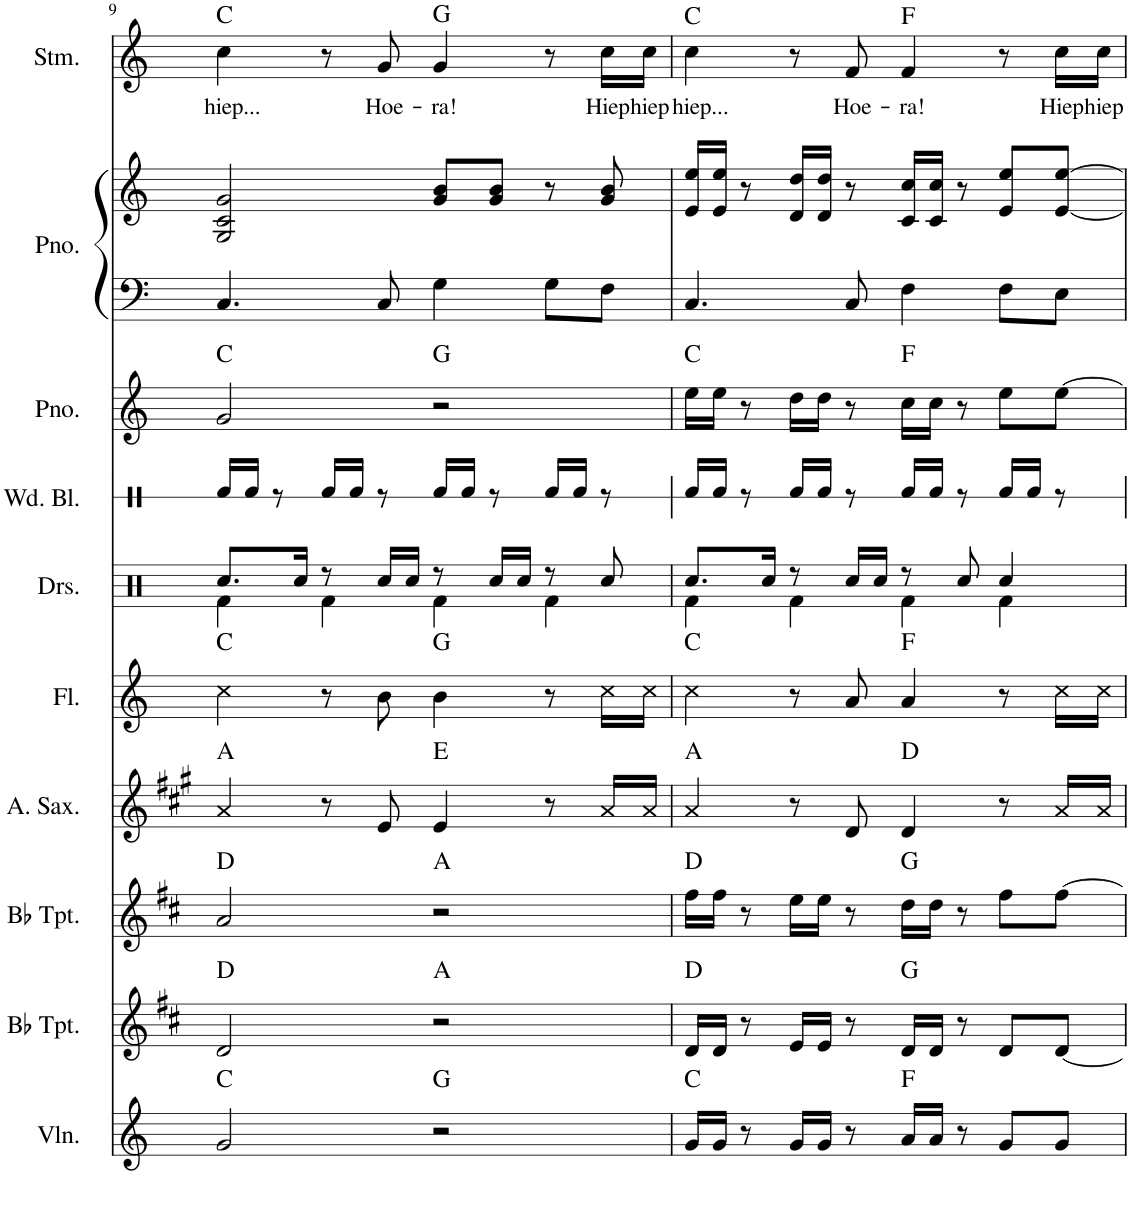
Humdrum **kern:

**kern	**harte	**kern	**kern	**harte	**kern	**harte	**kern	**harte	**kern	**kern	**kern	**harte	**kern	**kern	**kern	**text	**harte
*part10	*part10	*part9	*part8	*part8	*part7	*part7	*part6	*part6	*part5	*part4	*part3	*part3	*part2	*part2	*part1	*part1	*part1
*staff11	*	*staff10	*staff9	*	*staff8	*	*staff7	*	*staff6	*staff5	*staff4	*	*staff3	*staff2	*staff1	*staff1	*
*I"Viool	*	*I"Trompet in Bb	*I"Trompet in Bb	*	*I"Alt-saxofoon	*	*I"Dwarsfluit	*	*I"Drumset	*I"Woodblocks	*I"Piano	*	*I"Piano	*	*I"Stem	*	*
*	*	*	*	*	*I'A. Sax.	*	*	*	*I'Drs.	*I'Wd. Bl.	*I'Pno.	*	*I'Pno.	*	*I'Stm.	*	*
!!LO:PB:g=z
*clefG2	*	*clefG2	*clefG2	*	*clefG2	*	*clefG2	*	*clefX	*clefX	*clefG2	*	*clefF4	*clefG2	*clefG2	*	*
*	*	*Trd1c2	*Trd1c2	*	*Trd5c9	*	*	*	*	*	*	*	*	*	*	*	*
*k[]	*	*k[f#c#]	*k[f#c#]	*	*k[f#c#g#]	*	*k[]	*	*k[]	*k[]	*k[]	*	*k[]	*k[]	*k[]	*	*
*M4/4	*	*M4/4	*M4/4	*	*M4/4	*	*M4/4	*	*M4/4	*M4/4	*M4/4	*	*M4/4	*M4/4	*M4/4	*	*
=9	=9	=9	=9	=9	=9	=9	=9	=9	=9	=9	=9	=9	=9	=9	=9	=9	=9
*	*	*	*	*	*	*	*	*	*^	*	*	*	*	*	*	*	*
!	!	!	!	!	!	!	!	!	!	!	!	!	!	!	!	!	!LO:LY:b	!
2g/	C:maj	2d/	2a/	D:maj	4a/	A:maj	4cc\	C:maj	8.Rcc/L	4Rf\	16Rf/LL	2g/	C:maj	4.C/	2G/ 2c/ 2g/	4cc\	hiep...	C:maj
.	.	.	.	.	.	.	.	.	.	.	16Rf/JJ	.	.	.	.	.	.	.
.	.	.	.	.	.	.	.	.	.	.	8r	.	.	.	.	.	.	.
.	.	.	.	.	.	.	.	.	16Rcc/Jk	.	.	.	.	.	.	.	.	.
.	.	.	.	.	8r	.	8r	.	8r	4Rf\	16Rf/LL	.	.	.	.	8r	.	.
.	.	.	.	.	.	.	.	.	.	.	16Rf/JJ	.	.	.	.	.	.	.
!	!	!	!	!	!	!	!	!	!	!	!	!	!	!	!	!	!LO:LY:b	!
.	.	.	.	.	8e/	.	8b\	.	16Rcc/LL	.	8r	.	.	8C/	.	8g/	Hoe-	.
.	.	.	.	.	.	.	.	.	16Rcc/JJ	.	.	.	.	.	.	.	.	.
!	!	!	!	!	!	!	!	!	!	!	!	!	!	!	!	!	!LO:LY:b	!
2r	G:maj	2r	2r	A:maj	4e/	E:maj	4b\	G:maj	8r	4Rf\	16Rf/LL	2r	G:maj	4G\	8g/ 8b/L	4g/	-ra!	G:maj
.	.	.	.	.	.	.	.	.	.	.	16Rf/JJ	.	.	.	.	.	.	.
.	.	.	.	.	.	.	.	.	16Rcc/LL	.	8r	.	.	.	8g/ 8b/J	.	.	.
.	.	.	.	.	.	.	.	.	16Rcc/JJ	.	.	.	.	.	.	.	.	.
.	.	.	.	.	8r	.	8r	.	8r	4Rf\	16Rf/LL	.	.	8G\L	8r	8r	.	.
.	.	.	.	.	.	.	.	.	.	.	16Rf/JJ	.	.	.	.	.	.	.
!	!	!	!	!	!	!	!	!	!	!	!	!	!	!	!	!	!LO:LY:b	!
.	.	.	.	.	16a/LL	.	16cc\LL	.	8Rcc/	.	8r	.	.	8F\J	8g/ 8b/	16cc\LL	Hiep	.
!	!	!	!	!	!	!	!	!	!	!	!	!	!	!	!	!	!LO:LY:b	!
.	.	.	.	.	16a/JJ	.	16cc\JJ	.	.	.	.	.	.	.	.	16cc\JJ	hiep	.
=10	=10	=10	=10	=10	=10	=10	=10	=10	=10	=10	=10	=10	=10	=10	=10	=10	=10	=10
!	!	!	!	!	!	!	!	!	!	!	!	!	!	!	!	!	!LO:LY:b	!
16g/LL	C:maj	16d/LL	16ff#\LL	D:maj	4a/	A:maj	4cc\	C:maj	8.Rcc/L	4Rf\	16Rf/LL	16ee\LL	C:maj	4.C/	16e/ 16ee/LL	4cc\	hiep...	C:maj
16g/JJ	.	16d/JJ	16ff#\JJ	.	.	.	.	.	.	.	16Rf/JJ	16ee\JJ	.	.	16e/ 16ee/JJ	.	.	.
8r	.	8r	8r	.	.	.	.	.	.	.	8r	8r	.	.	8r	.	.	.
.	.	.	.	.	.	.	.	.	16Rcc/Jk	.	.	.	.	.	.	.	.	.
16g/LL	.	16e/LL	16ee\LL	.	8r	.	8r	.	8r	4Rf\	16Rf/LL	16dd\LL	.	.	16d/ 16dd/LL	8r	.	.
16g/JJ	.	16e/JJ	16ee\JJ	.	.	.	.	.	.	.	16Rf/JJ	16dd\JJ	.	.	16d/ 16dd/JJ	.	.	.
!	!	!	!	!	!	!	!	!	!	!	!	!	!	!	!	!	!LO:LY:b	!
8r	.	8r	8r	.	8d/	.	8a/	.	16Rcc/LL	.	8r	8r	.	8C/	8r	8f/	Hoe-	.
.	.	.	.	.	.	.	.	.	16Rcc/JJ	.	.	.	.	.	.	.	.	.
!	!	!	!	!	!	!	!	!	!	!	!	!	!	!	!	!	!LO:LY:b	!
16a/LL	F:maj	16d/LL	16dd\LL	G:maj	4d/	D:maj	4a/	F:maj	8r	4Rf\	16Rf/LL	16cc\LL	F:maj	4F\	16c/ 16cc/LL	4f/	-ra!	F:maj
16a/JJ	.	16d/JJ	16dd\JJ	.	.	.	.	.	.	.	16Rf/JJ	16cc\JJ	.	.	16c/ 16cc/JJ	.	.	.
8r	.	8r	8r	.	.	.	.	.	8Rcc/	.	8r	8r	.	.	8r	.	.	.
8g/L	.	8d/L	8ff#\L	.	8r	.	8r	.	4Rcc/	4Rf\	16Rf/LL	8ee\L	.	8F\L	8e/ 8ee/L	8r	.	.
.	.	.	.	.	.	.	.	.	.	.	16Rf/JJ	.	.	.	.	.	.	.
!	!	!	!	!	!	!	!	!	!	!	!	!	!	!	!	!	!LO:LY:b	!
8g/J	.	[8d/J	[8ff#\J	.	16a/LL	.	16cc\LL	.	.	.	8r	[8ee\J	.	8E\J	[8e/ [8ee/J	16cc\LL	Hiep	.
!	!	!	!	!	!	!	!	!	!	!	!	!	!	!	!	!	!LO:LY:b	!
.	.	.	.	.	16a/JJ	.	16cc\JJ	.	.	.	.	.	.	.	.	16cc\JJ	hiep	.
*	*	*	*	*	*	*	*	*	*v	*v	*	*	*	*	*	*	*	*
=	=	=	=	=	=	=	=	=	=	=	=	=	=	=	=	=	=
*-	*-	*-	*-	*-	*-	*-	*-	*-	*-	*-	*-	*-	*-	*-	*-	*-	*-
